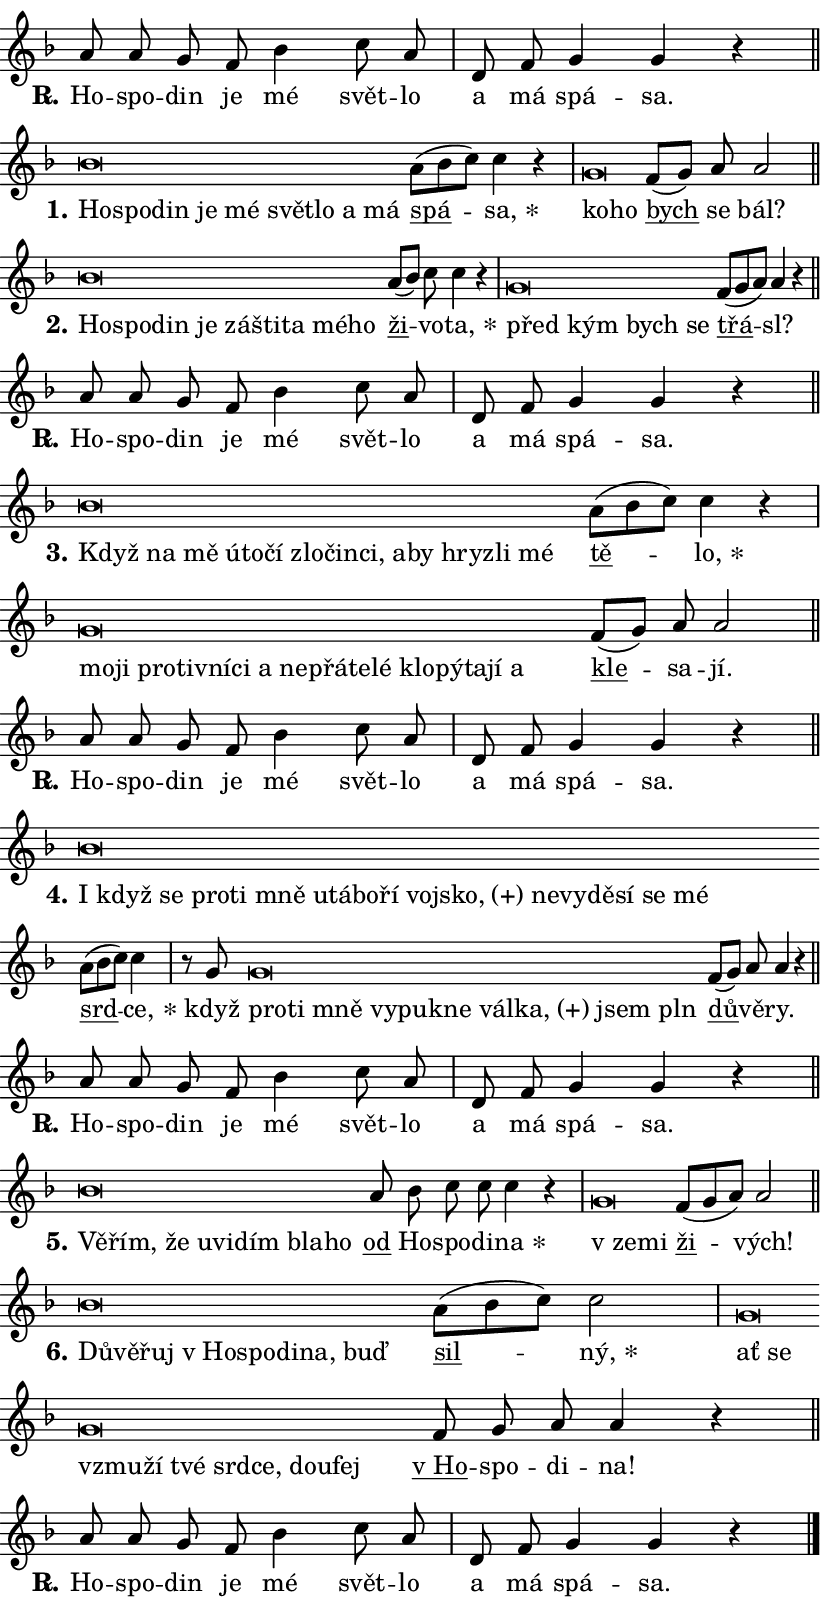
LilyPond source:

\version "2.24.0"
\header { tagline = "" }
\paper {
  indent = 0\cm
  top-margin = 0\cm
  right-margin = 0.13\cm % to fit lyric hyphens
  bottom-margin = 0\cm
  left-margin = 0\cm
  paper-width = 14\cm
  page-breaking = #ly:one-page-breaking
  system-system-spacing.basic-distance = #11
  score-system-spacing.basic-distance = #11
  ragged-last = ##f
}


%% Author: Thomas Morley
%% https://lists.gnu.org/archive/html/lilypond-user/2020-05/msg00002.html
#(define (line-position grob)
"Returns position of @var[grob} in current system:
   @code{'start}, if at first time-step
   @code{'end}, if at last time-step
   @code{'middle} otherwise
"
  (let* ((col (ly:item-get-column grob))
         (ln (ly:grob-object col 'left-neighbor))
         (rn (ly:grob-object col 'right-neighbor))
         (col-to-check-left (if (ly:grob? ln) ln col))
         (col-to-check-right (if (ly:grob? rn) rn col))
         (break-dir-left
           (and
             (ly:grob-property col-to-check-left 'non-musical #f)
             (ly:item-break-dir col-to-check-left)))
         (break-dir-right
           (and
             (ly:grob-property col-to-check-right 'non-musical #f)
             (ly:item-break-dir col-to-check-right))))
        (cond ((eqv? 1 break-dir-left) 'start)
              ((eqv? -1 break-dir-right) 'end)
              (else 'middle))))

#(define (tranparent-at-line-position vctor)
  (lambda (grob)
  "Relying on @code{line-position} select the relevant enry from @var{vctor}.
Used to determine transparency,"
    (case (line-position grob)
      ((end) (not (vector-ref vctor 0)))
      ((middle) (not (vector-ref vctor 1)))
      ((start) (not (vector-ref vctor 2))))))

noteHeadBreakVisibility =
#(define-music-function (break-visibility)(vector?)
"Makes @code{NoteHead}s transparent relying on @var{break-visibility}"
#{
  \override NoteHead.transparent =
    #(tranparent-at-line-position break-visibility)
#})

#(define delete-ledgers-for-transparent-note-heads
  (lambda (grob)
    "Reads whether a @code{NoteHead} is transparent.
If so this @code{NoteHead} is removed from @code{'note-heads} from
@var{grob}, which is supposed to be @code{LedgerLineSpanner}.
As a result ledgers are not printed for this @code{NoteHead}"
    (let* ((nhds-array (ly:grob-object grob 'note-heads))
           (nhds-list
             (if (ly:grob-array? nhds-array)
                 (ly:grob-array->list nhds-array)
                 '()))
           ;; Relies on the transparent-property being done before
           ;; Staff.LedgerLineSpanner.after-line-breaking is executed.
           ;; This is fragile ...
           (to-keep
             (remove
               (lambda (nhd)
                 (ly:grob-property nhd 'transparent #f))
               nhds-list)))
      ;; TODO find a better method to iterate over grob-arrays, similiar
      ;; to filter/remove etc for lists
      ;; For now rebuilt from scratch
      (set! (ly:grob-object grob 'note-heads)  '())
      (for-each
        (lambda (nhd)
          (ly:pointer-group-interface::add-grob grob 'note-heads nhd))
        to-keep))))

squashNotes = {
  \override NoteHead.X-extent = #'(-0.2 . 0.2)
  \override NoteHead.Y-extent = #'(-0.75 . 0)
  \override NoteHead.stencil =
    #(lambda (grob)
       (let ((pos (ly:grob-property grob 'staff-position)))
         (begin
           (if (< pos -7) (display "ERROR: Lower brevis then expected\n") (display ""))
           (if (<= pos -6) ly:text-interface::print ly:note-head::print))))
}
unSquashNotes = {
  \revert NoteHead.X-extent
  \revert NoteHead.Y-extent
  \revert NoteHead.stencil
}

hideNotes = \noteHeadBreakVisibility #begin-of-line-visible
unHideNotes = \noteHeadBreakVisibility #all-visible

% work-around for resetting accidentals
% https://lilypond.org/doc/v2.23/Documentation/notation/displaying-rhythms#unmetered-music
cadenzaMeasure = {
  \cadenzaOff
  \partial 1024 s1024
  \cadenzaOn
}

#(define-markup-command (accent layout props text) (markup?)
  "Underline accented syllable"
  (interpret-markup layout props
    #{\markup \override #'(offset . 4.3) \underline { #text }#}))

responsum = \markup \concat {
  "R" \hspace #-1.05 \path #0.1 #'((moveto 0 0.07) (lineto 0.9 0.8)) \hspace #0.05 "."
}

spaceSize = #0.6828661417322834 % exact space size for TeX Gyre Schola

\layout {
  \context {
    \Staff
    \remove "Time_signature_engraver"
    \override LedgerLineSpanner.after-line-breaking = #delete-ledgers-for-transparent-note-heads
  }
  \context {
    \Lyrics {
      \override LyricSpace.minimum-distance = \spaceSize
      \override LyricText.font-name = #"TeX Gyre Schola"
      \override LyricText.font-size = 1
      \override StanzaNumber.font-name = #"TeX Gyre Schola Bold"
      \override StanzaNumber.font-size = 1
    }
  }
  \context {
    \Score 
    \override NoteHead.text =
      #(lambda (grob) 
        (let ((pos (ly:grob-property grob 'staff-position)))
          #{\markup {
            \combine
              \halign #-0.55 \raise #(if (= pos -6) 0 0.5) \override #'(thickness . 2) \draw-line #'(3.2 . 0)
              \musicglyph "noteheads.sM1"
          }#}))
  }
}

% magnetic-lyrics.ily
%
%   written by
%     Jean Abou Samra <jean@abou-samra.fr>
%     Werner Lemberg <wl@gnu.org>
%
%   adapted by
%     Jiri Hon <jiri.hon@gmail.com>
%
% Version 2022-Apr-15

% https://www.mail-archive.com/lilypond-user@gnu.org/msg149350.html

#(define (Left_hyphen_pointer_engraver context)
   "Collect syllable-hyphen-syllable occurrences in lyrics and store
them in properties.  This engraver only looks to the left.  For
example, if the lyrics input is @code{foo -- bar}, it does the
following.

@itemize @bullet
@item
Set the @code{text} property of the @code{LyricHyphen} grob between
@q{foo} and @q{bar} to @code{foo}.

@item
Set the @code{left-hyphen} property of the @code{LyricText} grob with
text @q{foo} to the @code{LyricHyphen} grob between @q{foo} and
@q{bar}.
@end itemize

Use this auxiliary engraver in combination with the
@code{lyric-@/text::@/apply-@/magnetic-@/offset!} hook."
   (let ((hyphen #f)
         (text #f))
     (make-engraver
      (acknowledgers
       ((lyric-syllable-interface engraver grob source-engraver)
        (set! text grob)))
      (end-acknowledgers
       ((lyric-hyphen-interface engraver grob source-engraver)
        ;(when (not (grob::has-interface grob 'lyric-space-interface))
          (set! hyphen grob)));)
      ((stop-translation-timestep engraver)
       (when (and text hyphen)
         (ly:grob-set-object! text 'left-hyphen hyphen))
       (set! text #f)
       (set! hyphen #f)))))

#(define (lyric-text::apply-magnetic-offset! grob)
   "If the space between two syllables is less than the value in
property @code{LyricText@/.details@/.squash-threshold}, move the right
syllable to the left so that it gets concatenated with the left
syllable.

Use this function as a hook for
@code{LyricText@/.after-@/line-@/breaking} if the
@code{Left_@/hyphen_@/pointer_@/engraver} is active."
   (let ((hyphen (ly:grob-object grob 'left-hyphen #f)))
     (when hyphen
       (let ((left-text (ly:spanner-bound hyphen LEFT)))
         (when (grob::has-interface left-text 'lyric-syllable-interface)
           (let* ((common (ly:grob-common-refpoint grob left-text X))
                  (this-x-ext (ly:grob-extent grob common X))
                  (left-x-ext
                   (begin
                     ;; Trigger magnetism for left-text.
                     (ly:grob-property left-text 'after-line-breaking)
                     (ly:grob-extent left-text common X)))
                  ;; `delta` is the gap width between two syllables.
                  (delta (- (interval-start this-x-ext)
                            (interval-end left-x-ext)))
                  (details (ly:grob-property grob 'details))
                  (threshold (assoc-get 'squash-threshold details 0.2)))
             (when (< delta threshold)
               (let* (;; We have to manipulate the input text so that
                      ;; ligatures crossing syllable boundaries are not
                      ;; disabled.  For languages based on the Latin
                      ;; script this is essentially a beautification.
                      ;; However, for non-Western scripts it can be a
                      ;; necessity.
                      (lt (ly:grob-property left-text 'text))
                      (rt (ly:grob-property grob 'text))
                      (is-space (grob::has-interface hyphen 'lyric-space-interface))
                      (space (if is-space " " ""))
                      (extra-delta (if is-space spaceSize 0))
                      ;; Append new syllable.
                      (ltrt-space (if (and (string? lt) (string? rt))
                                (string-append lt space rt)
                                (make-concat-markup (list lt space rt))))
                      ;; Right-align `ltrt` to the right side.
                      (ltrt-space-markup (grob-interpret-markup
                               grob
                               (make-translate-markup
                                (cons (interval-length this-x-ext) 0)
                                (make-right-align-markup ltrt-space)))))
                 (begin
                   ;; Don't print `left-text`.
                   (ly:grob-set-property! left-text 'stencil #f)
                   ;; Set text and stencil (which holds all collected
                   ;; syllables so far) and shift it to the left.
                   (ly:grob-set-property! grob 'text ltrt-space)
                   (ly:grob-set-property! grob 'stencil ltrt-space-markup)
                   (ly:grob-translate-axis! grob (- (- delta extra-delta)) X))))))))))


#(define (lyric-hyphen::displace-bounds-first grob)
   ;; Make very sure this callback isn't triggered too early.
   (let ((left (ly:spanner-bound grob LEFT))
         (right (ly:spanner-bound grob RIGHT)))
     (ly:grob-property left 'after-line-breaking)
     (ly:grob-property right 'after-line-breaking)
     (ly:lyric-hyphen::print grob)))

squashThreshold = #0.4

\layout {
  \context {
    \Lyrics
    \consists #Left_hyphen_pointer_engraver
    \override LyricText.after-line-breaking =
      #lyric-text::apply-magnetic-offset!
    \override LyricHyphen.stencil = #lyric-hyphen::displace-bounds-first
    \override LyricText.details.squash-threshold = \squashThreshold
    \override LyricHyphen.minimum-distance = 0
    \override LyricHyphen.minimum-length = \squashThreshold
  }
}

squashText = \override LyricText.details.squash-threshold = 9999
unSquashText = \override LyricText.details.squash-threshold = \squashThreshold

leftText = \override LyricText.self-alignment-X = #LEFT
unLeftText = \revert LyricText.self-alignment-X

starOffset = #(lambda (grob) 
                (let ((x_offset (ly:self-alignment-interface::aligned-on-x-parent grob)))
                  (if (= x_offset 0) 0 (+ x_offset 1.2))))

star = #(define-music-function (syllable)(string?)
"Append star separator at the end of a syllable"
#{
  \once \override LyricText.X-offset = #starOffset
  \lyricmode { \markup {
    #syllable
    \override #'((font-name . "TeX Gyre Schola Bold")) \hspace #0.2 \lower #0.65 \larger "*"
  } }
#})

starAccent = #(define-music-function (syllable)(string?)
"Append star separator at the end of a syllable and make accent"
#{
  \once \override LyricText.X-offset = #starOffset
  \lyricmode { \markup {
    \accent #syllable
    \override #'((font-name . "TeX Gyre Schola Bold")) \hspace #0.2 \lower #0.65 \larger "*"
  } }
#})

breath = #(define-music-function (syllable)(string?)
"Append breathing indicator at the end of a syllable"
#{
  \lyricmode { \markup { #syllable "+" } }
#})

optionalBreath = #(define-music-function (syllable)(string?)
"Append optional breathing indicator at the end of a syllable"
#{
  \lyricmode { \markup { #syllable "(+)" } }
#})


\score {
    <<
        \new Voice = "melody" { \cadenzaOn \key f \major \relative { a'8 a g f bes4 c8 a \cadenzaMeasure \bar "|" d, f g4 g r \cadenzaMeasure \bar "||" \break } }
        \new Lyrics \lyricsto "melody" { \lyricmode { \set stanza = \responsum
Ho -- spo -- din je mé svět -- lo a má spá -- sa. } }
    >>
    \layout {}
}

\score {
    <<
        \new Voice = "melody" { \cadenzaOn \key f \major \relative { \squashNotes bes'\breve*1/16 \hideNotes \breve*1/16 \bar "" \breve*1/16 \bar "" \breve*1/16 \bar "" \breve*1/16 \bar "" \breve*1/16 \bar "" \breve*1/16 \bar "" \breve*1/16 \breve*1/16 \bar "" \unHideNotes \unSquashNotes \bar "" a8[( bes c)] c4 r \cadenzaMeasure \bar "|" \squashNotes g\breve*1/16 \hideNotes \breve*1/16 \bar "" \unHideNotes \unSquashNotes \bar "" f8[( g)] a a2 \cadenzaMeasure \bar "||" \break } }
        \new Lyrics \lyricsto "melody" { \lyricmode { \set stanza = "1."
\leftText Ho -- \squashText spo -- din je mé svět -- lo a má \unLeftText \unSquashText \markup \accent spá -- \star sa, \leftText ko -- \squashText ho \unLeftText \unSquashText \markup \accent bych se bál? } }
    >>
    \layout {}
}

\score {
    <<
        \new Voice = "melody" { \cadenzaOn \key f \major \relative { \squashNotes bes'\breve*1/16 \hideNotes \breve*1/16 \bar "" \breve*1/16 \bar "" \breve*1/16 \bar "" \breve*1/16 \bar "" \breve*1/16 \bar "" \breve*1/16 \bar "" \breve*1/16 \breve*1/16 \bar "" \unHideNotes \unSquashNotes \bar "" a8[( bes)] c c4 r \cadenzaMeasure \bar "|" \squashNotes g\breve*1/16 \hideNotes \breve*1/16 \bar "" \breve*1/16 \breve*1/16 \bar "" \unHideNotes \unSquashNotes \bar "" f8[( g a)] a4 r \cadenzaMeasure \bar "||" \break } }
        \new Lyrics \lyricsto "melody" { \lyricmode { \set stanza = "2."
\leftText Ho -- \squashText spo -- din je zá -- šti -- ta mé -- ho \unLeftText \unSquashText \markup \accent ži -- vo -- \star ta, \leftText před \squashText kým bych se \unLeftText \unSquashText \markup \accent třá -- sl? } }
    >>
    \layout {}
}

\score {
    <<
        \new Voice = "melody" { \cadenzaOn \key f \major \relative { a'8 a g f bes4 c8 a \cadenzaMeasure \bar "|" d, f g4 g r \cadenzaMeasure \bar "||" \break } }
        \new Lyrics \lyricsto "melody" { \lyricmode { \set stanza = \responsum
Ho -- spo -- din je mé svět -- lo a má spá -- sa. } }
    >>
    \layout {}
}

\score {
    <<
        \new Voice = "melody" { \cadenzaOn \key f \major \relative { \squashNotes bes'\breve*1/16 \hideNotes \breve*1/16 \bar "" \breve*1/16 \bar "" \breve*1/16 \bar "" \breve*1/16 \bar "" \breve*1/16 \bar "" \breve*1/16 \bar "" \breve*1/16 \bar "" \breve*1/16 \bar "" \breve*1/16 \bar "" \breve*1/16 \bar "" \breve*1/16 \bar "" \breve*1/16 \breve*1/16 \bar "" \unHideNotes \unSquashNotes \bar "" a8[( bes c)] c4 r \cadenzaMeasure \bar "|" \squashNotes g\breve*1/16 \hideNotes \breve*1/16 \bar "" \breve*1/16 \bar "" \breve*1/16 \bar "" \breve*1/16 \bar "" \breve*1/16 \bar "" \breve*1/16 \bar "" \breve*1/16 \bar "" \breve*1/16 \bar "" \breve*1/16 \bar "" \breve*1/16 \bar "" \breve*1/16 \bar "" \breve*1/16 \bar "" \breve*1/16 \bar "" \breve*1/16 \breve*1/16 \bar "" \unHideNotes \unSquashNotes \bar "" f8[( g)] a a2 \cadenzaMeasure \bar "||" \break } }
        \new Lyrics \lyricsto "melody" { \lyricmode { \set stanza = "3."
\leftText Když \squashText na mě ú -- to -- čí zlo -- čin -- ci, a -- by hryz -- li mé \unLeftText \unSquashText \markup \accent tě -- \star lo, \leftText mo -- \squashText ji pro -- tiv -- ní -- ci a ne -- přá -- te -- lé klo -- pý -- ta -- jí a \unLeftText \unSquashText \markup \accent kle -- sa -- jí. } }
    >>
    \layout {}
}

\score {
    <<
        \new Voice = "melody" { \cadenzaOn \key f \major \relative { a'8 a g f bes4 c8 a \cadenzaMeasure \bar "|" d, f g4 g r \cadenzaMeasure \bar "||" \break } }
        \new Lyrics \lyricsto "melody" { \lyricmode { \set stanza = \responsum
Ho -- spo -- din je mé svět -- lo a má spá -- sa. } }
    >>
    \layout {}
}

\score {
    <<
        \new Voice = "melody" { \cadenzaOn \key f \major \relative { \squashNotes bes'\breve*1/16 \hideNotes \breve*1/16 \bar "" \breve*1/16 \bar "" \breve*1/16 \bar "" \breve*1/16 \bar "" \breve*1/16 \bar "" \breve*1/16 \bar "" \breve*1/16 \bar "" \breve*1/16 \bar "" \breve*1/16 \bar "" \breve*1/16 \bar "" \breve*1/16 \bar "" \breve*1/16 \bar "" \breve*1/16 \bar "" \breve*1/16 \bar "" \breve*1/16 \bar "" \breve*1/16 \breve*1/16 \bar "" \unHideNotes \unSquashNotes \bar "" a8[( bes c)] c4 \cadenzaMeasure \bar "|" r8 g \squashNotes g\breve*1/16 \hideNotes \breve*1/16 \bar "" \breve*1/16 \bar "" \breve*1/16 \bar "" \breve*1/16 \bar "" \breve*1/16 \bar "" \breve*1/16 \bar "" \breve*1/16 \bar "" \breve*1/16 \breve*1/16 \bar "" \unHideNotes \unSquashNotes \bar "" f8[( g)] a a4 r \cadenzaMeasure \bar "||" \break } }
        \new Lyrics \lyricsto "melody" { \lyricmode { \set stanza = "4."
\leftText I \squashText když se pro -- ti mně u -- tá -- bo -- ří voj -- \optionalBreath sko, ne -- vy -- dě -- sí se mé \unLeftText \unSquashText \markup \accent srd -- \star ce, když \leftText pro -- \squashText ti mně vy -- puk -- ne vál -- \optionalBreath ka, jsem pln \unLeftText \unSquashText \markup \accent dů -- vě -- ry. } }
    >>
    \layout {}
}

\score {
    <<
        \new Voice = "melody" { \cadenzaOn \key f \major \relative { a'8 a g f bes4 c8 a \cadenzaMeasure \bar "|" d, f g4 g r \cadenzaMeasure \bar "||" \break } }
        \new Lyrics \lyricsto "melody" { \lyricmode { \set stanza = \responsum
Ho -- spo -- din je mé svět -- lo a má spá -- sa. } }
    >>
    \layout {}
}

\score {
    <<
        \new Voice = "melody" { \cadenzaOn \key f \major \relative { \squashNotes bes'\breve*1/16 \hideNotes \breve*1/16 \bar "" \breve*1/16 \bar "" \breve*1/16 \bar "" \breve*1/16 \bar "" \breve*1/16 \bar "" \breve*1/16 \breve*1/16 \bar "" \unHideNotes \unSquashNotes \bar "" a8 bes c c c4 r \cadenzaMeasure \bar "|" \squashNotes g\breve*1/16 \hideNotes \breve*1/16 \bar "" \unHideNotes \unSquashNotes \bar "" f8[( g a)] a2 \cadenzaMeasure \bar "||" \break } }
        \new Lyrics \lyricsto "melody" { \lyricmode { \set stanza = "5."
\leftText Vě -- \squashText řím, že u -- vi -- dím bla -- ho \unLeftText \unSquashText \markup \accent od Ho -- spo -- di -- \star na \leftText "v ze" -- \squashText mi \unLeftText \unSquashText \markup \accent ži -- vých! } }
    >>
    \layout {}
}

\score {
    <<
        \new Voice = "melody" { \cadenzaOn \key f \major \relative { \squashNotes bes'\breve*1/16 \hideNotes \breve*1/16 \bar "" \breve*1/16 \bar "" \breve*1/16 \bar "" \breve*1/16 \bar "" \breve*1/16 \bar "" \breve*1/16 \breve*1/16 \bar "" \unHideNotes \unSquashNotes \bar "" a8[( bes c)] c2 \cadenzaMeasure \bar "|" \squashNotes g\breve*1/16 \hideNotes \breve*1/16 \bar "" \breve*1/16 \bar "" \breve*1/16 \bar "" \breve*1/16 \bar "" \breve*1/16 \bar "" \breve*1/16 \bar "" \breve*1/16 \breve*1/16 \bar "" \unHideNotes \unSquashNotes \bar "" f8 g a a4 r \cadenzaMeasure \bar "||" \break } }
        \new Lyrics \lyricsto "melody" { \lyricmode { \set stanza = "6."
\leftText Dů -- \squashText vě -- řuj "v Ho" -- spo -- di -- na, buď \unLeftText \unSquashText \markup \accent sil -- \star ný, \leftText ať \squashText se vzmu -- ží tvé srd -- ce, dou -- fej \unLeftText \unSquashText \markup \accent "v Ho" -- spo -- di -- na! } }
    >>
    \layout {}
}

\score {
    <<
        \new Voice = "melody" { \cadenzaOn \key f \major \relative { a'8 a g f bes4 c8 a \cadenzaMeasure \bar "|" d, f g4 g r \cadenzaMeasure \bar "||" \break } \bar "|." }
        \new Lyrics \lyricsto "melody" { \lyricmode { \set stanza = \responsum
Ho -- spo -- din je mé svět -- lo a má spá -- sa. } }
    >>
    \layout {}
}
